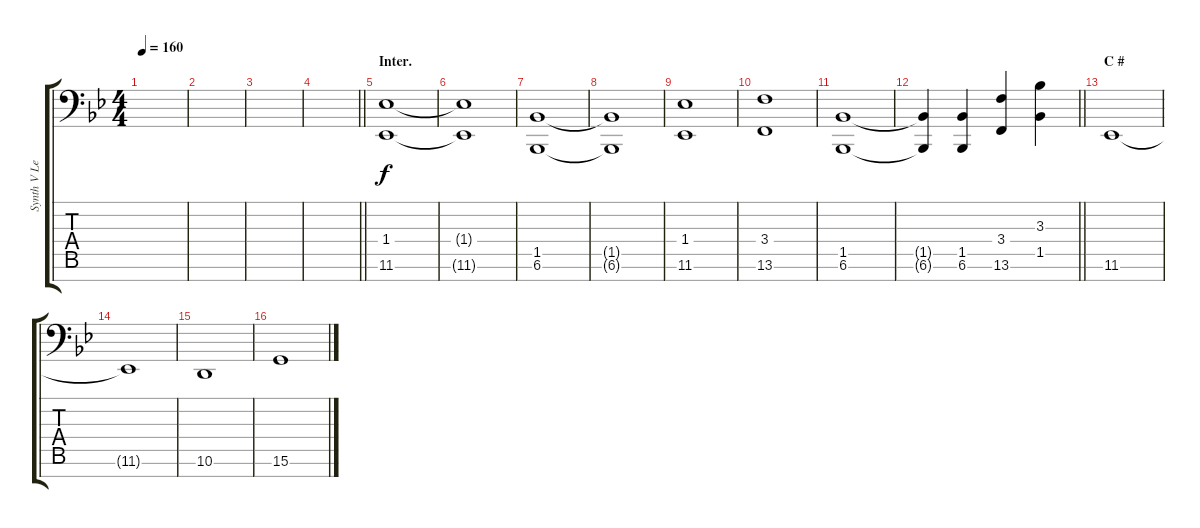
\track ("Synth V Left (Kotobuki Tsumugi)" "Synth V Le") {instrument stringensemble1}
\staff {score tabs}
\tuning (E4 B3 G3 D3 A2 E1 E0) {hide}
\ts (4 4)
\tempo 160
\clef f4
\ks bb
|
|
|
\barLineRight lightlight
|
\section ("" "Inter.")
(1.4 11.6).1 |
(1.4{t} 11.6{t}).1 |
(1.5 6.6).1 |
(1.5{t} 6.6{t}).1 |
(1.4 11.6).1 |
(3.4 13.6).1 |
(1.5 6.6).1 |
\barLineRight lightlight
(1.5{t} 6.6{t}).4 (1.5 6.6).4 (3.4 13.6).4 (3.3 1.5).4 |
\section ("" "C #")
11.6.1 |
11.6{t}.1 |
10.6.1 |
15.6.1
